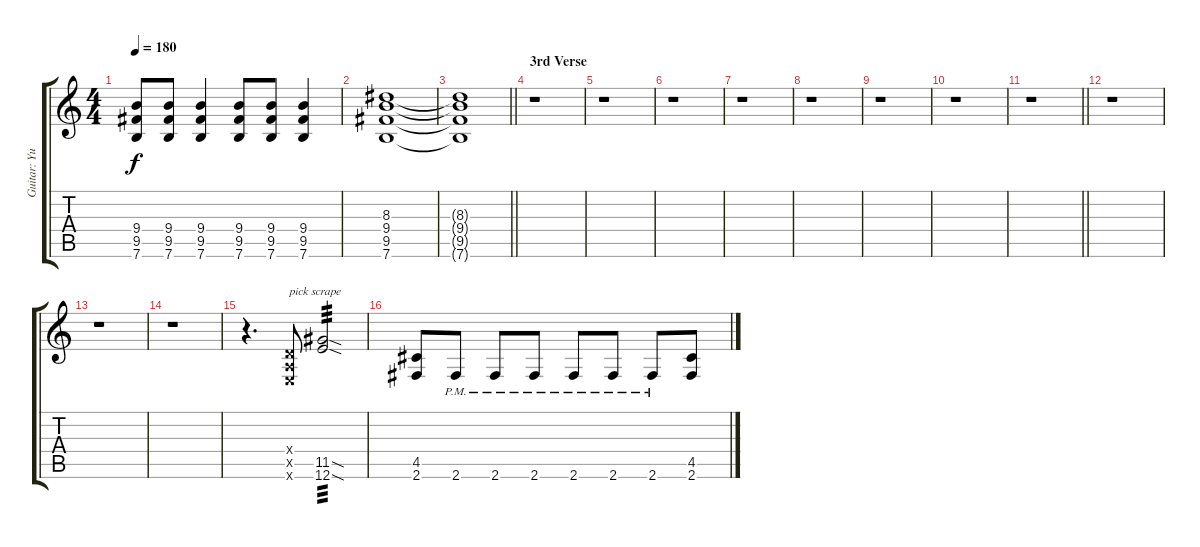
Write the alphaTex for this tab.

\track ("Guitar: Yui Hirasawa" "Guitar: Yu") {instrument overdrivenguitar}
\staff {score tabs}
\tuning (E4 B3 G3 D3 A2 E2) {hide}
\ts (4 4)
\tempo 180
\clef g2
\ks c
(9.4 9.5 7.6).8{dy f} (9.4 9.5 7.6).8 (9.4 9.5 7.6).4 (9.4 9.5 7.6).8 (9.4 9.5 7.6).8 (9.4 9.5 7.6).4 |
(8.3 9.4 9.5 7.6).1 |
\barLineRight lightlight
(8.3{t} 9.4{t} 9.5{t} 7.6{t}).1 |
\section ("" "3rd Verse")
r.1{balance 0} |
r.1 |
r.1 |
r.1 |
r.1 |
r.1 |
r.1 |
\barLineRight lightlight
r.1 |
r.1 |
r.1 |
r.1 |
r.4{d} (0.4{x} 0.5{x} 0.6{x}).8{txt "pick scrape"} (11.5{sod} 12.6{sod}).2{tp 3} |
(4.5 2.6).8 2.6{pm}.8 2.6{pm}.8 2.6{pm}.8 2.6{pm}.8 2.6{pm}.8 2.6{pm}.8 (4.5 2.6).8
